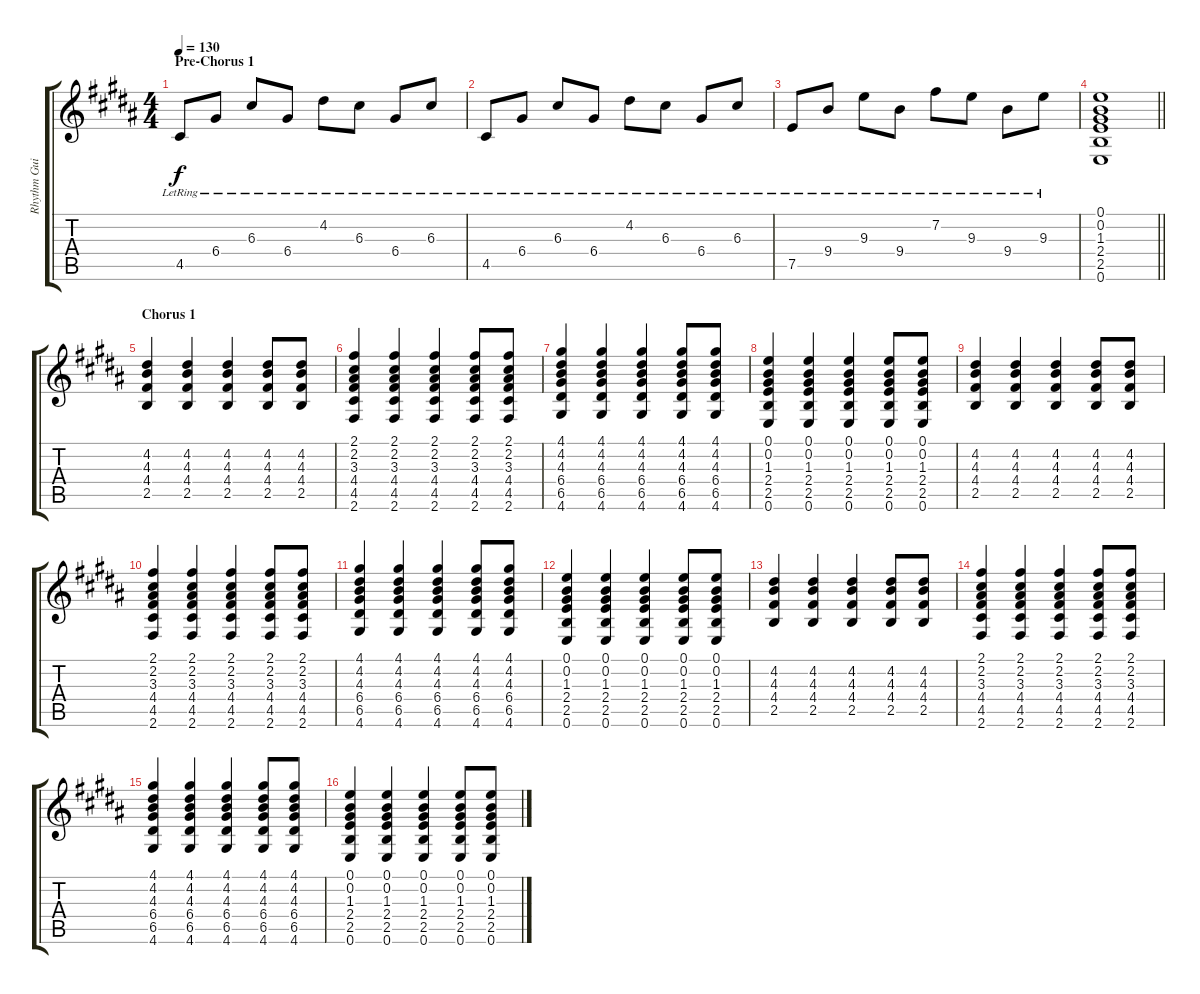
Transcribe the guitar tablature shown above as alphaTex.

\track ("Rhythm Guitar" "Rhythm Gui") {instrument acousticguitarsteel}
\staff {score tabs}
\tuning (E4 B3 G3 D3 A2 E2) {hide}
\ts (4 4)
\section ("" "Pre-Chorus 1")
\tempo 130
\clef g2
\ks b
4.5{lr}.8{dy f} 6.4{lr}.8 6.3{lr}.8 6.4{lr}.8 4.2{lr}.8 6.3{lr}.8 6.4{lr}.8 6.3{lr}.8 |
4.5{lr}.8 6.4{lr}.8 6.3{lr}.8 6.4{lr}.8 4.2{lr}.8 6.3{lr}.8 6.4{lr}.8 6.3{lr}.8 |
7.5{lr}.8 9.4{lr}.8 9.3{lr}.8 9.4{lr}.8 7.2{lr}.8 9.3{lr}.8 9.4{lr}.8 9.3{lr}.8 |
\barLineRight lightlight
(0.1 0.2 1.3 2.4 2.5 0.6).1 |
\section ("" "Chorus 1")
(4.2 4.3 4.4 2.5).4 (4.2 4.3 4.4 2.5).4 (4.2 4.3 4.4 2.5).4 (4.2 4.3 4.4 2.5).8 (4.2 4.3 4.4 2.5).8 |
(2.1 2.2 3.3 4.4 4.5 2.6).4 (2.1 2.2 3.3 4.4 4.5 2.6).4 (2.1 2.2 3.3 4.4 4.5 2.6).4 (2.1 2.2 3.3 4.4 4.5 2.6).8 (2.1 2.2 3.3 4.4 4.5 2.6).8 |
(4.1 4.2 4.3 6.4 6.5 4.6).4 (4.1 4.2 4.3 6.4 6.5 4.6).4 (4.1 4.2 4.3 6.4 6.5 4.6).4 (4.1 4.2 4.3 6.4 6.5 4.6).8 (4.1 4.2 4.3 6.4 6.5 4.6).8 |
(0.1 0.2 1.3 2.4 2.5 0.6).4 (0.1 0.2 1.3 2.4 2.5 0.6).4 (0.1 0.2 1.3 2.4 2.5 0.6).4 (0.1 0.2 1.3 2.4 2.5 0.6).8 (0.1 0.2 1.3 2.4 2.5 0.6).8 |
(4.2 4.3 4.4 2.5).4 (4.2 4.3 4.4 2.5).4 (4.2 4.3 4.4 2.5).4 (4.2 4.3 4.4 2.5).8 (4.2 4.3 4.4 2.5).8 |
(2.1 2.2 3.3 4.4 4.5 2.6).4 (2.1 2.2 3.3 4.4 4.5 2.6).4 (2.1 2.2 3.3 4.4 4.5 2.6).4 (2.1 2.2 3.3 4.4 4.5 2.6).8 (2.1 2.2 3.3 4.4 4.5 2.6).8 |
(4.1 4.2 4.3 6.4 6.5 4.6).4 (4.1 4.2 4.3 6.4 6.5 4.6).4 (4.1 4.2 4.3 6.4 6.5 4.6).4 (4.1 4.2 4.3 6.4 6.5 4.6).8 (4.1 4.2 4.3 6.4 6.5 4.6).8 |
(0.1 0.2 1.3 2.4 2.5 0.6).4 (0.1 0.2 1.3 2.4 2.5 0.6).4 (0.1 0.2 1.3 2.4 2.5 0.6).4 (0.1 0.2 1.3 2.4 2.5 0.6).8 (0.1 0.2 1.3 2.4 2.5 0.6).8 |
(4.2 4.3 4.4 2.5).4 (4.2 4.3 4.4 2.5).4 (4.2 4.3 4.4 2.5).4 (4.2 4.3 4.4 2.5).8 (4.2 4.3 4.4 2.5).8 |
(2.1 2.2 3.3 4.4 4.5 2.6).4 (2.1 2.2 3.3 4.4 4.5 2.6).4 (2.1 2.2 3.3 4.4 4.5 2.6).4 (2.1 2.2 3.3 4.4 4.5 2.6).8 (2.1 2.2 3.3 4.4 4.5 2.6).8 |
(4.1 4.2 4.3 6.4 6.5 4.6).4 (4.1 4.2 4.3 6.4 6.5 4.6).4 (4.1 4.2 4.3 6.4 6.5 4.6).4 (4.1 4.2 4.3 6.4 6.5 4.6).8 (4.1 4.2 4.3 6.4 6.5 4.6).8 |
(0.1 0.2 1.3 2.4 2.5 0.6).4 (0.1 0.2 1.3 2.4 2.5 0.6).4 (0.1 0.2 1.3 2.4 2.5 0.6).4 (0.1 0.2 1.3 2.4 2.5 0.6).8 (0.1 0.2 1.3 2.4 2.5 0.6).8
